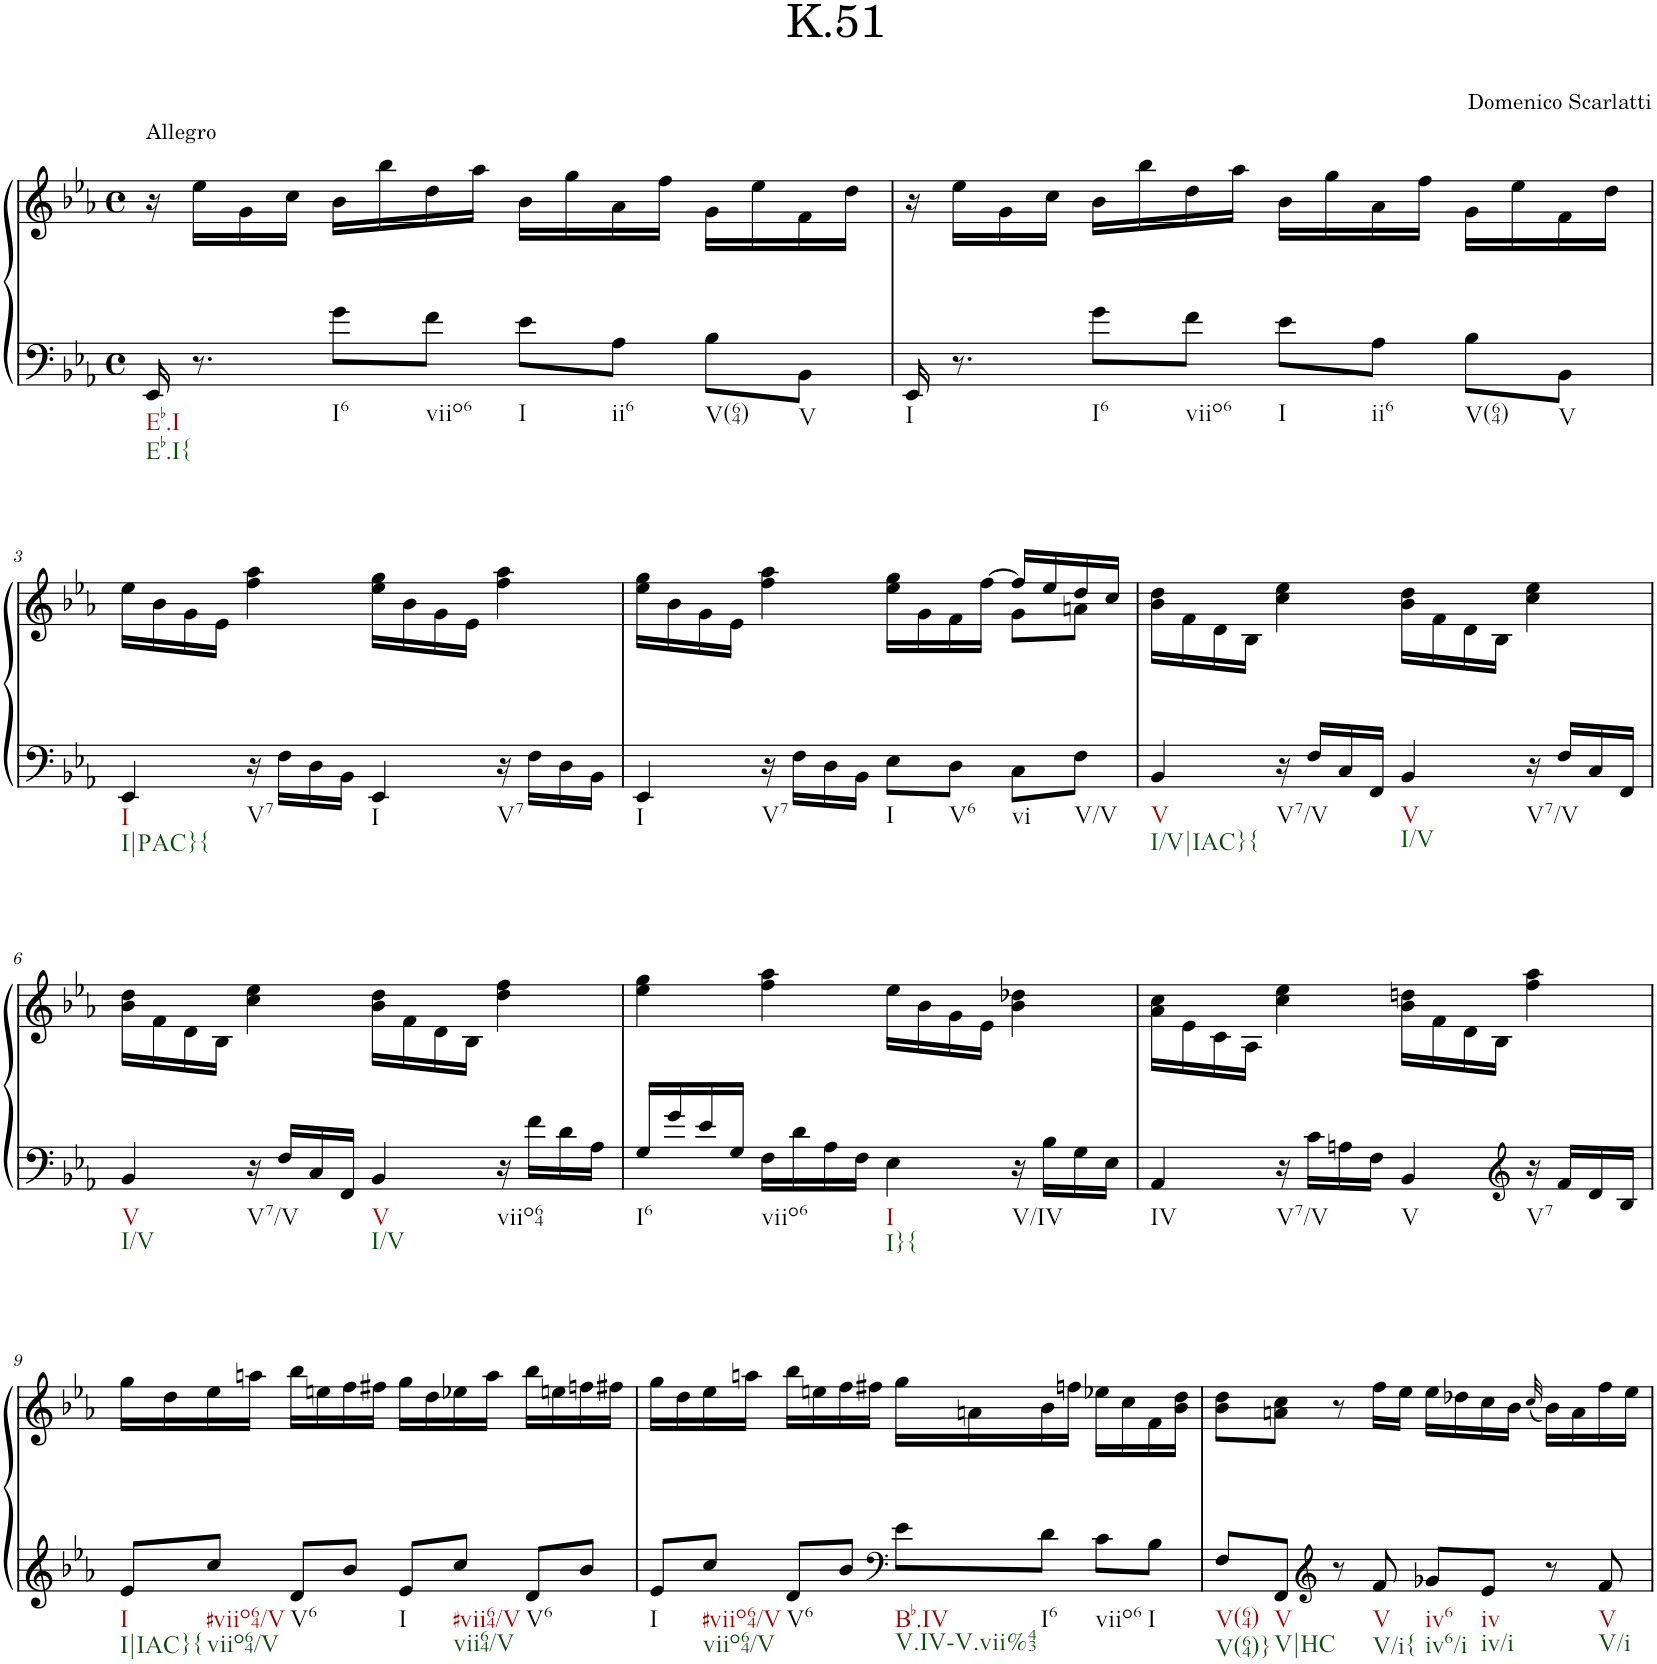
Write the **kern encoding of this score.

**kern	**kern
*part1	*part1
*staff2	*staff1
*I"Piano	*
*I'Pno.	*
*clefF4	*clefG2
*k[b-e-a-]	*k[b-e-a-]
*M4/4	*M4/4
*met(c)	*met(c)
=1	=1
!	!LO:TX:a:t=Allegro
!LO:TX:b:t=Eb.I	!
!LO:TX:b:t=Eb.I{	!
16EE-/	16r
8.r	16ee-\LL
.	16g\
.	16cc\JJ
!LO:TX:b:t=I6	!
8g\L	16b-\LL
.	16bb-\
!LO:TX:b:t=viio6	!
8f\J	16dd\
.	16aa-\JJ
!LO:TX:b:t=I	!
8e-\L	16b-\LL
.	16gg\
!LO:TX:b:t=ii6	!
8A-\J	16a-\
.	16ff\JJ
!LO:TX:b:t=V(64)	!
8B-\L	16g\LL
.	16ee-\
!LO:TX:b:t=V	!
8BB-\J	16f\
.	16dd\JJ
=2	=2
!LO:TX:b:t=I	!
16EE-/	16r
8.r	16ee-\LL
.	16g\
.	16cc\JJ
!LO:TX:b:t=I6	!
8g\L	16b-\LL
.	16bb-\
!LO:TX:b:t=viio6	!
8f\J	16dd\
.	16aa-\JJ
!LO:TX:b:t=I	!
8e-\L	16b-\LL
.	16gg\
!LO:TX:b:t=ii6	!
8A-\J	16a-\
.	16ff\JJ
!LO:TX:b:t=V(64)	!
8B-\L	16g\LL
.	16ee-\
!LO:TX:b:t=V	!
8BB-\J	16f\
.	16dd\JJ
!!LO:LB:g=z
=3	=3
!LO:TX:b:t=I	!
!LO:TX:b:t=I|PAC}{	!
4EE-/	16ee-\LL
.	16b-\
.	16g\
.	16e-\JJ
!LO:TX:b:t=V7	!
16r	4ff\ 4aa-\
16F\LL	.
16D\	.
16BB-\JJ	.
!LO:TX:b:t=I	!
4EE-/	16ee-\ 16gg\LL
.	16b-\
.	16g\
.	16e-\JJ
!LO:TX:b:t=V7	!
16r	4ff\ 4aa-\
16F\LL	.
16D\	.
16BB-\JJ	.
=4	=4
*	*^
!LO:TX:b:t=I	!	!
4EE-/	16ee-\ 16gg\LL	2.ryy
.	16b-\	.
.	16g\	.
.	16e-\JJ	.
!LO:TX:b:t=V7	!	!
16r	4ff\ 4aa-\	.
16F\LL	.	.
16D\	.	.
16BB-\JJ	.	.
!LO:TX:b:t=I	!	!
8E-\L	16ee-\ 16gg\LL	.
.	16g\	.
!LO:TX:b:t=V6	!	!
8D\J	16f\	.
.	[16ff\JJ	.
!LO:TX:b:t=vi	!	!
8C\L	16ff/LL]	8g\L
.	16ee-/	.
!LO:TX:b:t=V/V	!	!
8F\J	16dd/	8an\J
.	16cc/JJ	.
*	*v	*v
=5	=5
!LO:TX:b:t=V	!
!LO:TX:b:t=I/V|IAC}{	!
4BB-/	16b-\ 16dd\LL
.	16f\
.	16d\
.	16B-\JJ
!LO:TX:b:t=V7/V	!
16r	4cc\ 4ee-\
16F/LL	.
16C/	.
16FF/JJ	.
!LO:TX:b:t=V	!
!LO:TX:b:t=I/V	!
4BB-/	16b-\ 16dd\LL
.	16f\
.	16d\
.	16B-\JJ
!LO:TX:b:t=V7/V	!
16r	4cc\ 4ee-\
16F/LL	.
16C/	.
16FF/JJ	.
!!LO:LB:g=z
=6	=6
!LO:TX:b:t=V	!
!LO:TX:b:t=I/V	!
4BB-/	16b-\ 16dd\LL
.	16f\
.	16d\
.	16B-\JJ
!LO:TX:b:t=V7/V	!
16r	4cc\ 4ee-\
16F/LL	.
16C/	.
16FF/JJ	.
!LO:TX:b:t=V	!
!LO:TX:b:t=I/V	!
4BB-/	16b-\ 16dd\LL
.	16f\
.	16d\
.	16B-\JJ
!LO:TX:b:t=viio64	!
16r	4dd\ 4ff\
16f\LL	.
16d\	.
16A-\JJ	.
=7	=7
!LO:TX:b:t=I6	!
16G/LL	4ee-\ 4gg\
16g/	.
16e-/	.
16G/JJ	.
!LO:TX:b:t=viio6	!
16F\LL	4ff\ 4aa-\
16d\	.
16A-\	.
16F\JJ	.
!LO:TX:b:t=I	!
!LO:TX:b:t=I}{	!
4E-\	16ee-\LL
.	16b-\
.	16g\
.	16e-\JJ
!LO:TX:b:t=V/IV	!
16r	4b-\ 4dd-X\
16B-\LL	.
16G\	.
16E-\JJ	.
=8	=8
!LO:TX:b:t=IV	!
4AA-/	16a-\ 16cc\LL
.	16e-\
.	16c\
.	16A-\JJ
!LO:TX:b:t=V7/V	!
16r	4cc\ 4ee-\
16c\LL	.
16An\	.
16F\JJ	.
!LO:TX:b:t=V	!
4BB-/	16b-\ 16ddn\LL
.	16f\
.	16d\
.	16B-\JJ
*clefG2	*
!LO:TX:b:t=V7	!
16r	4ff\ 4aa-\
16f/LL	.
16d/	.
16B-/JJ	.
!!LO:LB:g=z
=9	=9
!LO:TX:b:t=I	!
!LO:TX:b:t=I|IAC}{	!
8e-/L	16gg\LL
.	16dd\
!LO:TX:b:t=#viio64/V	!
!LO:TX:b:t=viio64/V	!
8cc/J	16ee-\
.	16aan\JJ
!LO:TX:b:t=V6	!
8d/L	16bb-\LL
.	16een\
8b-/J	16ff\
.	16ff#X\JJ
!LO:TX:b:t=I	!
8e-/L	16gg\LL
.	16dd\
!LO:TX:b:t=#vii64/V	!
!LO:TX:b:t=vii64/V	!
8cc/J	16ee-X\
.	16aa\JJ
!LO:TX:b:t=V6	!
8d/L	16bb-\LL
.	16een\
8b-/J	16ffn\
.	16ff#X\JJ
=10	=10
!LO:TX:b:t=I	!
8e-/L	16gg\LL
.	16dd\
!LO:TX:b:t=#viio64/V	!
!LO:TX:b:t=viio64/V	!
8cc/J	16ee-\
.	16aan\JJ
!LO:TX:b:t=V6	!
8d/L	16bb-\LL
.	16een\
8b-/J	16ff\
.	16ff#X\JJ
*clefF4	*
!LO:TX:b:t=Bb.IV	!
!LO:TX:b:t=V.IV-V.vii%43	!
8e-\L	16gg\LL
.	16an\
!LO:TX:b:t=I6	!
8d\J	16b-\
.	16ffn\JJ
!LO:TX:b:t=viio6	!
8c\L	16ee-X\LL
.	16cc\
!LO:TX:b:t=I	!
8B-\J	16f\
.	16b-\ 16dd\JJ
=11	=11
!LO:TX:b:t=V(64)	!
!LO:TX:b:t=V(64)}	!
8F/L	8b-\ 8dd\L
!LO:TX:b:t=V	!
!LO:TX:b:t=V|HC	!
8FF/J	8an\ 8cc\J
*clefG2	*
8r	8r
!LO:TX:b:t=V	!
!LO:TX:b:t=V/i{	!
8f/	16ff\LL
.	16ee-\JJ
!LO:TX:b:t=iv6	!
!LO:TX:b:t=iv6/i	!
8g-X/L	16ee-\LL
.	16dd-X\
!LO:TX:b:t=iv	!
!LO:TX:b:t=iv/i	!
8e-/J	16cc\
.	16b-\JJ
.	(32qcc/
8r	16b-\LL)
.	16a\
!LO:TX:b:t=V	!
!LO:TX:b:t=V/i	!
8f/	16ff\
.	16ee-\JJ
=	=
*-	*-
